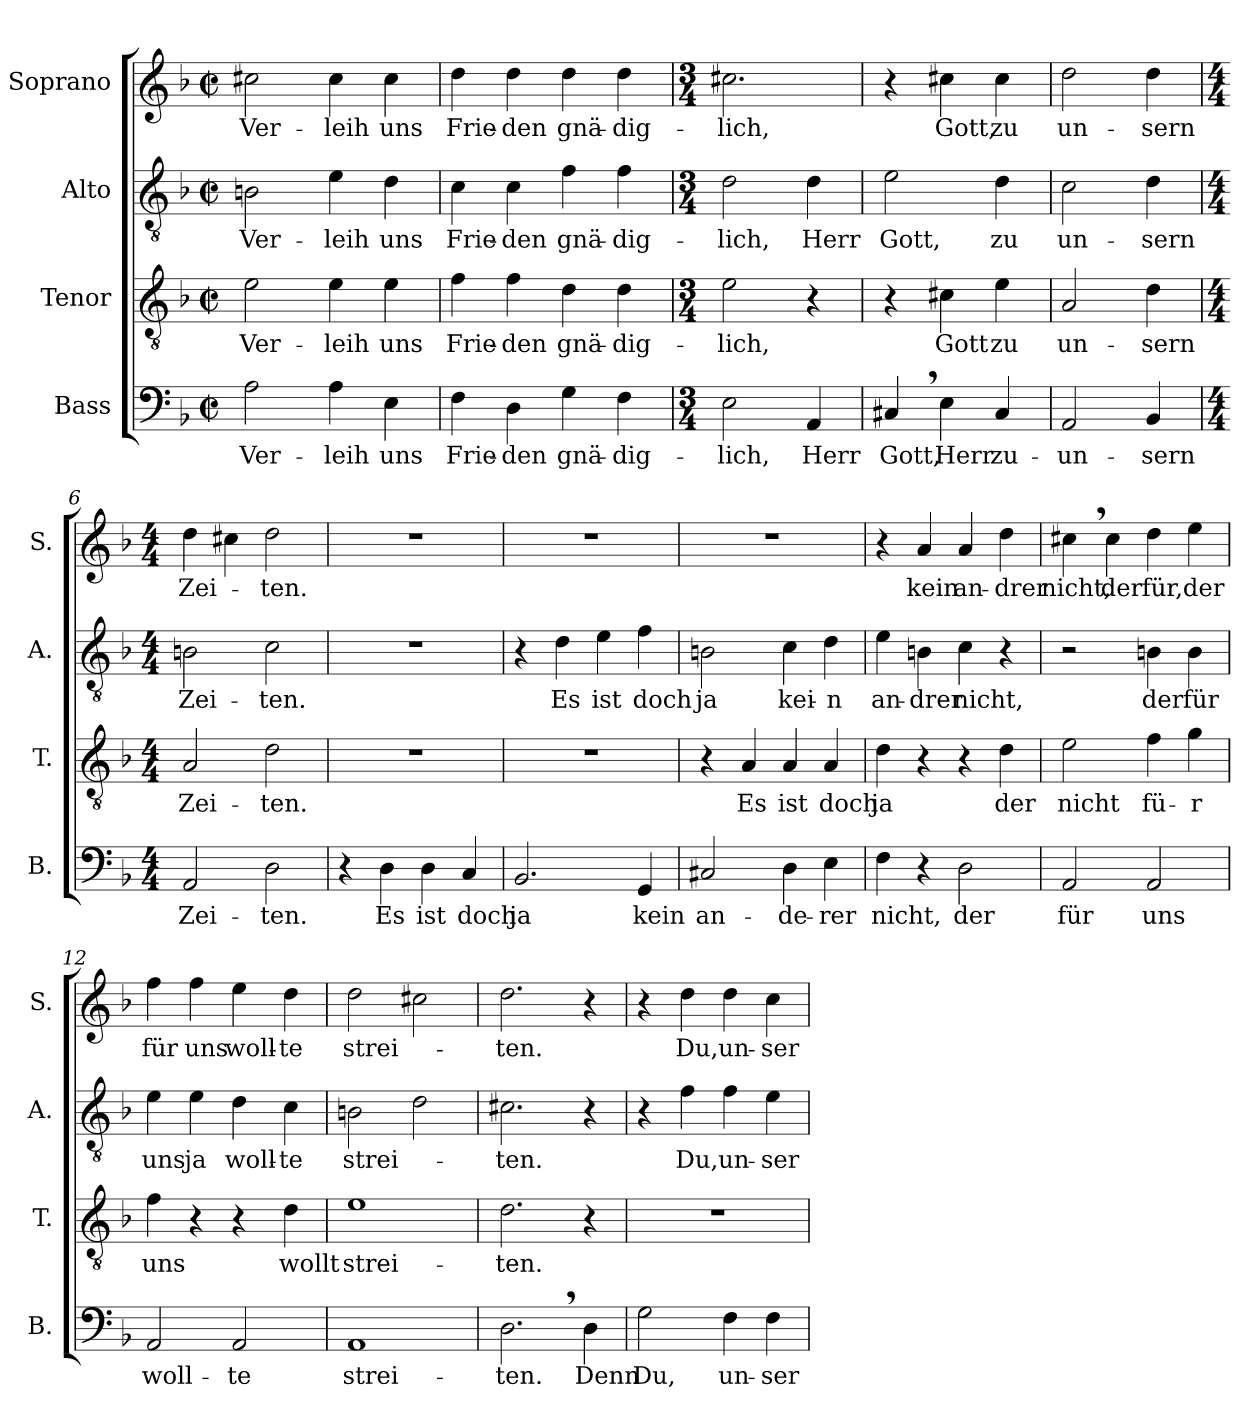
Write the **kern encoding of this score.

**kern	**text	**kern	**text	**kern	**text	**kern	**text
*part4	*part4	*part3	*part3	*part2	*part2	*part1	*part1
*staff4	*staff4	*staff3	*staff3	*staff2	*staff2	*staff1	*staff1
*I"Bass	*	*I"Tenor	*	*I"Alto	*	*I"Soprano	*
*I'B.	*	*I'T.	*	*I'A.	*	*I'S.	*
*clefF4	*	*clefGv2	*	*clefGv2	*	*clefG2	*
*	*	*	*	*ITrd-3c-5	*	*	*
*k[b-]	*	*k[b-]	*	*k[b-e-]	*	*k[b-]	*
*M2/2	*	*M2/2	*	*M2/2	*	*M2/2	*
*met(c|)	*	*met(c|)	*	*met(c|)	*	*met(c|)	*
*MM85	*	*MM85	*	*MM85	*	*MM85	*
=1	=1	=1	=1	=1	=1	=1	=1
!	!LO:LY:b	!	!LO:LY:b	!	!LO:LY:b	!	!LO:LY:b
2A\	Ver-	2e\	Ver-	2en\	Ver-	2cc#X\	Ver-
!	!LO:LY:b	!	!LO:LY:b	!	!LO:LY:b	!	!LO:LY:b
4A\	-leih	4e\	-leih	4a\	-leih	4cc#\	-leih
!	!LO:LY:b	!	!LO:LY:b	!	!LO:LY:b	!	!LO:LY:b
4E\	uns	4e\	uns	4g\	uns	4cc#\	uns
=2	=2	=2	=2	=2	=2	=2	=2
!	!LO:LY:b	!	!LO:LY:b	!	!LO:LY:b	!	!LO:LY:b
4F\	Frie-	4f\	Frie-	4f\	Frie-	4dd\	Frie-
!	!LO:LY:b	!	!LO:LY:b	!	!LO:LY:b	!	!LO:LY:b
4D\	-den	4f\	-den	4f\	-den	4dd\	-den
!	!LO:LY:b	!	!LO:LY:b	!	!LO:LY:b	!	!LO:LY:b
4G\	gnä-	4d\	gnä-	4b-\	gnä-	4dd\	gnä-
!	!LO:LY:b	!	!LO:LY:b	!	!LO:LY:b	!	!LO:LY:b
4F\	-dig-	4d\	-dig-	4b-\	-dig-	4dd\	-dig-
=3	=3	=3	=3	=3	=3	=3	=3
*M3/4	*	*M3/4	*	*M3/4	*	*M3/4	*
!	!LO:LY:b	!	!LO:LY:b	!	!LO:LY:b	!	!LO:LY:b
2E\	-lich,	2e\	-lich,	2g\	-lich,	2.cc#X\	-lich,
!	!LO:LY:b	!	!	!	!LO:LY:b	!	!
4AA/	Herr	4r	.	4g\	Herr	.	.
=4	=4	=4	=4	=4	=4	=4	=4
!	!LO:LY:b	!	!	!	!LO:LY:b	!	!
4C#X,/	Gott,	4r	.	2a\	Gott,	4r	.
!	!LO:LY:b	!	!LO:LY:b	!	!	!	!LO:LY:b
4E\	Herr	4c#X\	Gott	.	.	4cc#X\	Gott,
!	!LO:LY:b	!	!LO:LY:b	!	!LO:LY:b	!	!LO:LY:b
4C#/	zu-	4e\	zu	4g\	zu	4cc#\	zu
=5	=5	=5	=5	=5	=5	=5	=5
!	!LO:LY:b	!	!LO:LY:b	!	!LO:LY:b	!	!LO:LY:b
2AA/	un-	2A/	un-	2f\	un-	2dd\	un-
!	!LO:LY:b	!	!LO:LY:b	!	!LO:LY:b	!	!LO:LY:b
4BB-/	sern	4d\	sern	4g\	sern	4dd\	sern
=6	=6	=6	=6	=6	=6	=6	=6
*M4/4	*	*M4/4	*	*M4/4	*	*M4/4	*
!	!LO:LY:b	!	!LO:LY:b	!	!LO:LY:b	!	!LO:LY:b
2AA/	Zei-	2A/	Zei-	2en\	Zei-	4dd\	Zei-
.	.	.	.	.	.	4cc#X\	.
!	!LO:LY:b	!	!LO:LY:b	!	!LO:LY:b	!	!LO:LY:b
2D\	-ten.	2d\	-ten.	2f\	-ten.	2dd\	-ten.
!!LO:LB:g=z
=7	=7	=7	=7	=7	=7	=7	=7
4r	.	1r	.	1r	.	1r	.
!	!LO:LY:b	!	!	!	!	!	!
4D\	Es	.	.	.	.	.	.
!	!LO:LY:b	!	!	!	!	!	!
4D\	ist	.	.	.	.	.	.
!	!LO:LY:b	!	!	!	!	!	!
4C/	doch	.	.	.	.	.	.
=8	=8	=8	=8	=8	=8	=8	=8
!	!LO:LY:b	!	!	!	!	!	!
2.BB-/	ja	1r	.	4r	.	1r	.
!	!	!	!	!	!LO:LY:b	!	!
.	.	.	.	4g\	Es	.	.
!	!	!	!	!	!LO:LY:b	!	!
.	.	.	.	4a\	ist	.	.
!	!LO:LY:b	!	!	!	!LO:LY:b	!	!
4GG/	kein	.	.	4b-\	doch	.	.
=9	=9	=9	=9	=9	=9	=9	=9
!	!LO:LY:b	!	!	!	!LO:LY:b	!	!
2C#X/	an-	4r	.	2en\	ja	1r	.
!	!	!	!LO:LY:b	!	!	!	!
.	.	4A/	Es	.	.	.	.
!	!LO:LY:b	!	!LO:LY:b	!	!LO:LY:b	!	!
4D\	-de-	4A/	ist	4f\	kei-	.	.
!	!LO:LY:b	!	!LO:LY:b	!	!LO:LY:b	!	!
4E\	-rer	4A/	doch	4g\	-n	.	.
=10	=10	=10	=10	=10	=10	=10	=10
!	!LO:LY:b	!	!LO:LY:b	!	!LO:LY:b	!	!
4F\	nicht,	4d\	ja	4a\	an-	4r	.
!	!	!	!	!	!LO:LY:b	!	!LO:LY:b
4r	.	4r	.	4en\	-drer	4a/	kein
!	!LO:LY:b	!	!	!	!LO:LY:b	!	!LO:LY:b
2D\	der	4r	.	4f\	nicht,	4a/	an-
!	!	!	!LO:LY:b	!	!	!	!LO:LY:b
.	.	4d\	der	4r	.	4dd\	-drer
=11	=11	=11	=11	=11	=11	=11	=11
!	!LO:LY:b	!	!LO:LY:b	!	!	!	!LO:LY:b
2AA/	für	2e\	nicht	2r	.	4cc#X,\	nicht,
!	!	!	!	!	!	!	!LO:LY:b
.	.	.	.	.	.	4cc#\	der
!	!LO:LY:b	!	!LO:LY:b	!	!LO:LY:b	!	!LO:LY:b
2AA/	uns	4f\	fü-	4en\	der	4dd\	für,
!	!	!	!LO:LY:b	!	!LO:LY:b	!	!LO:LY:b
.	.	4g\	-r	4e\	für	4ee\	der
!!LO:LB:g=z
=12	=12	=12	=12	=12	=12	=12	=12
!	!LO:LY:b	!	!LO:LY:b	!	!LO:LY:b	!	!LO:LY:b
2AA/	woll-	4f\	uns	4a\	uns	4ff\	für
!	!	!	!	!	!LO:LY:b	!	!LO:LY:b
.	.	4r	.	4a\	ja	4ff\	uns
!	!LO:LY:b	!	!	!	!LO:LY:b	!	!LO:LY:b
2AA/	-te	4r	.	4g\	woll-	4ee\	woll-
!	!	!	!LO:LY:b	!	!LO:LY:b	!	!LO:LY:b
.	.	4d\	wollt	4f\	-te	4dd\	-te
=13	=13	=13	=13	=13	=13	=13	=13
!	!LO:LY:b	!	!LO:LY:b	!	!LO:LY:b	!	!LO:LY:b
1AA	strei-	1e	strei-	2en\	strei-	2dd\	strei-
.	.	.	.	2g\	.	2cc#X\	.
=14	=14	=14	=14	=14	=14	=14	=14
!	!LO:LY:b	!	!LO:LY:b	!	!LO:LY:b	!	!LO:LY:b
2.D,\	-ten.	2.d\	-ten.	2.f#X\	-ten.	2.dd\	ten.
!	!LO:LY:b	!	!	!	!	!	!
4D\	Denn	4r	.	4r	.	4r	.
=15	=15	=15	=15	=15	=15	=15	=15
!	!LO:LY:b	!	!	!	!	!	!
2G\	Du,	1r	.	4r	.	4r	.
!	!	!	!	!	!LO:LY:b	!	!LO:LY:b
.	.	.	.	4b-\	Du,	4dd\	Du,
!	!LO:LY:b	!	!	!	!LO:LY:b	!	!LO:LY:b
4F\	un-	.	.	4b-\	un-	4dd\	un-
!	!LO:LY:b	!	!	!	!LO:LY:b	!	!LO:LY:b
4F\	-ser	.	.	4a\	-ser	4cc\	-ser
=	=	=	=	=	=	=	=
*-	*-	*-	*-	*-	*-	*-	*-
